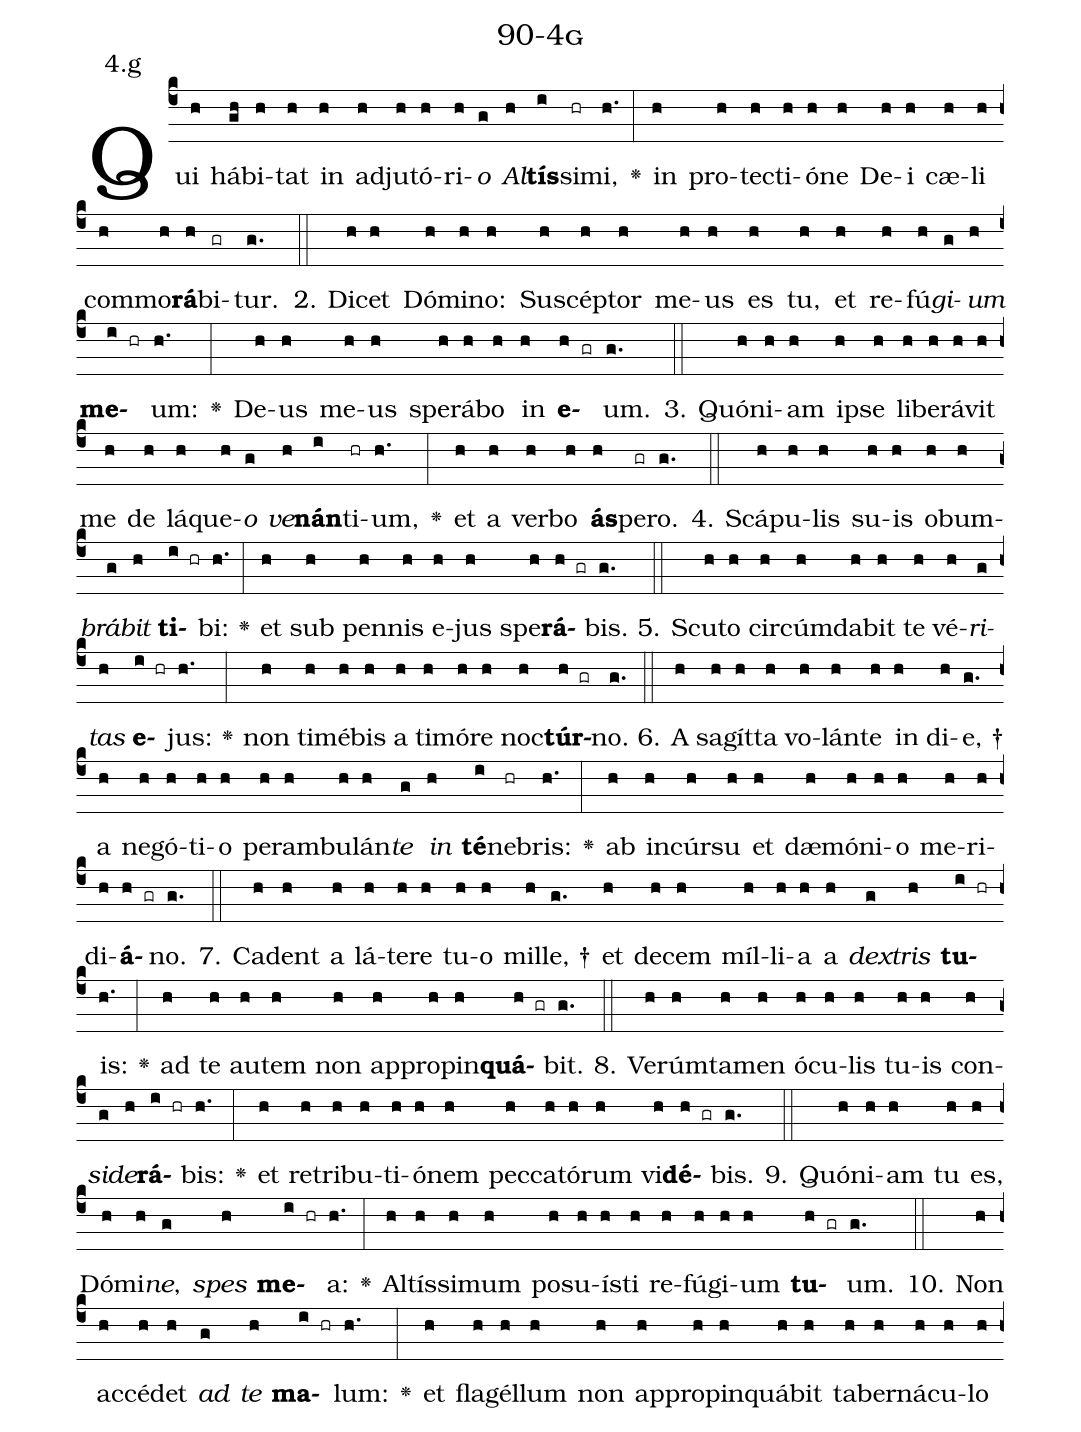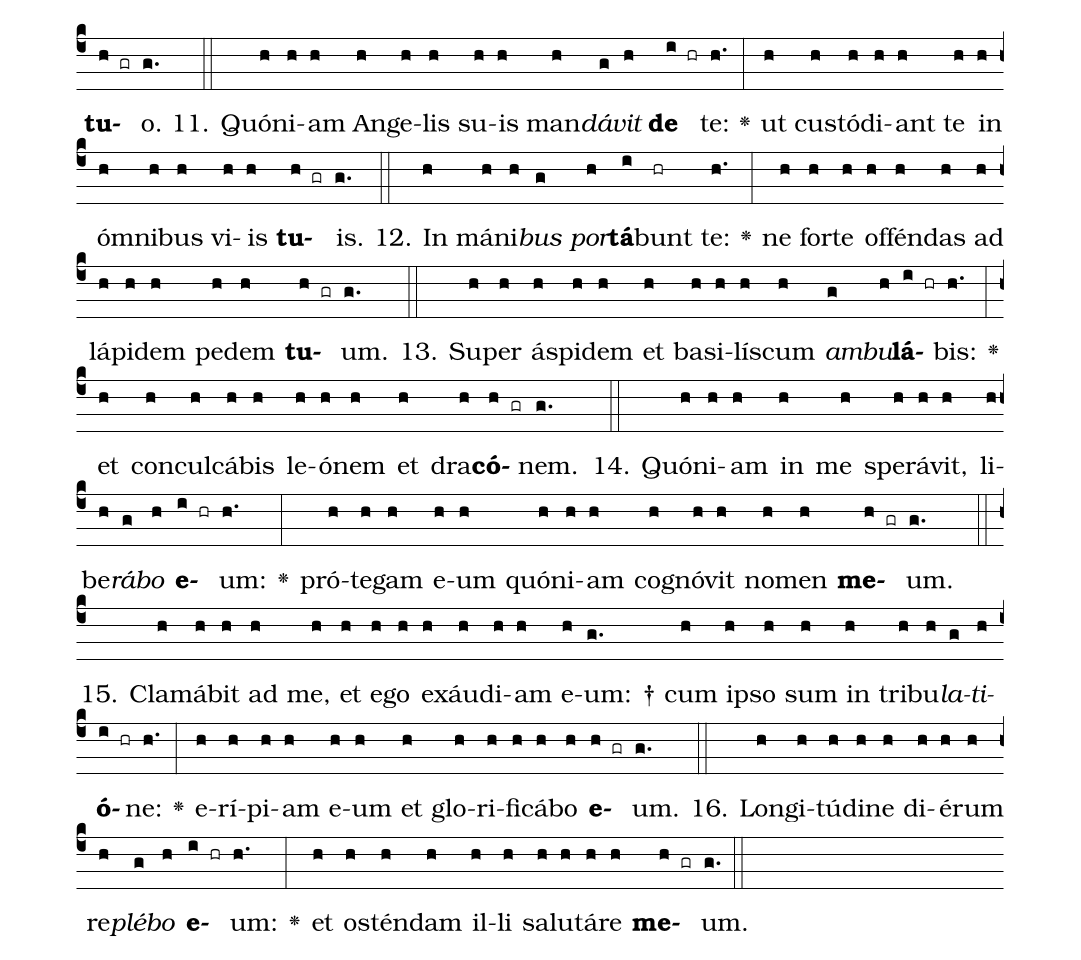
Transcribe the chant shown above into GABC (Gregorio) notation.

name: 90-4g;
annotation: 4.g;
%%
(c4)Qui(h) há(gh)bi(h)tat(h) in(h) ad(h)ju(h)tó(h)ri(h)<i>o</i>(g) <i>Al</i>(h)<b>tís</b>(i)si(hr)mi,(h.) <v>\greheightstar</v>(:) in(h) pro(h)tec(h)ti(h)ó(h)ne(h) De(h)i(h) cæ(h)li(h) com(h)mo(h)<b>rá</b>(h)bi(gr)tur.(g.) (::)
2. Di(h)cet(h) Dó(h)mi(h)no:(h) Su(h)scép(h)tor(h) me(h)us(h) es(h) tu,(h) et(h) re(h)fú(h)<i>gi</i>(g)<i>um</i>(h) <b>me</b>(i hr)um:(h.) <v>\greheightstar</v>(:) De(h)us(h) me(h)us(h) spe(h)rá(h)bo(h) in(h) <b>e</b>(h gr)um.(g.) (::)
3. Quón(h)i(h)am(h) ip(h)se(h) li(h)be(h)rá(h)vit(h) me(h) de(h) lá(h)que(h)<i>o</i>(g) <i>ve</i>(h)<b>nán</b>(i)ti(hr)um,(h.) <v>\greheightstar</v>(:) et(h) a(h) ver(h)bo(h) <b>ás</b>(h)pe(gr)ro.(g.) (::)
4. Scá(h)pu(h)lis(h) su(h)is(h) ob(h)um(h)<i>brá</i>(g)<i>bit</i>(h) <b>ti</b>(i hr)bi:(h.) <v>\greheightstar</v>(:) et(h) sub(h) pen(h)nis(h) e(h)jus(h) spe(h)<b>rá</b>(h gr)bis.(g.) (::)
5. Scu(h)to(h) cir(h)cúm(h)da(h)bit(h) te(h) vé(h)<i>ri</i>(g)<i>tas</i>(h) <b>e</b>(i hr)jus:(h.) <v>\greheightstar</v>(:) non(h) ti(h)mé(h)bis(h) a(h) ti(h)mó(h)re(h) noc(h)<b>túr</b>(h gr)no.(g.) (::)
6. A(h) sa(h)gít(h)ta(h) vo(h)lán(h)te(h) in(h) di(h)e, †(g.) a(h) neg(h)ó(h)ti(h)o(h) per(h)am(h)bu(h)lán(h)<i>te</i>(g) <i>in</i>(h) <b>té</b>(i)ne(hr)bris:(h.) <v>\greheightstar</v>(:) ab(h) in(h)cúr(h)su(h) et(h) dæ(h)mó(h)ni(h)o(h) me(h)ri(h)di(h)<b>á</b>(h gr)no.(g.) (::)
7. Ca(h)dent(h) a(h) lá(h)te(h)re(h) tu(h)o(h) mil(h)le, †(g.) et(h) de(h)cem(h) míl(h)li(h)a(h) a(h) <i>dex</i>(g)<i>tris</i>(h) <b>tu</b>(i hr)is:(h.) <v>\greheightstar</v>(:) ad(h) te(h) au(h)tem(h) non(h) ap(h)pro(h)pin(h)<b>quá</b>(h gr)bit.(g.) (::)
8. Ve(h)rúm(h)ta(h)men(h) ó(h)cu(h)lis(h) tu(h)is(h) con(h)<i>si</i>(g)<i>de</i>(h)<b>rá</b>(i hr)bis:(h.) <v>\greheightstar</v>(:) et(h) re(h)tri(h)bu(h)ti(h)ó(h)nem(h) pec(h)ca(h)tó(h)rum(h) vi(h)<b>dé</b>(h gr)bis.(g.) (::)
9. Quón(h)i(h)am(h) tu(h) es,(h) Dó(h)mi(h)<i>ne</i>,(g) <i>spes</i>(h) <b>me</b>(i hr)a:(h.) <v>\greheightstar</v>(:) Al(h)tís(h)si(h)mum(h) po(h)su(h)ís(h)ti(h) re(h)fú(h)gi(h)um(h) <b>tu</b>(h gr)um.(g.) (::)
10. Non(h) ac(h)cé(h)det(h) <i>ad</i>(g) <i>te</i>(h) <b>ma</b>(i hr)lum:(h.) <v>\greheightstar</v>(:) et(h) fla(h)gél(h)lum(h) non(h) ap(h)pro(h)pin(h)quá(h)bit(h) ta(h)ber(h)ná(h)cu(h)lo(h) <b>tu</b>(h gr)o.(g.) (::)
11. Quón(h)i(h)am(h) An(h)ge(h)lis(h) su(h)is(h) man(h)<i>dá</i>(g)<i>vit</i>(h) <b>de</b>(i hr) te:(h.) <v>\greheightstar</v>(:) ut(h) cus(h)tó(h)di(h)ant(h) te(h) in(h) óm(h)ni(h)bus(h) vi(h)is(h) <b>tu</b>(h gr)is.(g.) (::)
12. In(h) má(h)ni(h)<i>bus</i>(g) <i>por</i>(h)<b>tá</b>(i)bunt(hr) te:(h.) <v>\greheightstar</v>(:) ne(h) for(h)te(h) of(h)fén(h)das(h) ad(h) lá(h)pi(h)dem(h) pe(h)dem(h) <b>tu</b>(h gr)um.(g.) (::)
13. Su(h)per(h) ás(h)pi(h)dem(h) et(h) ba(h)si(h)lís(h)cum(h) <i>am</i>(g)<i>bu</i>(h)<b>lá</b>(i hr)bis:(h.) <v>\greheightstar</v>(:) et(h) con(h)cul(h)cá(h)bis(h) le(h)ó(h)nem(h) et(h) dra(h)<b>có</b>(h gr)nem.(g.) (::)
14. Quón(h)i(h)am(h) in(h) me(h) spe(h)rá(h)vit,(h) li(h)be(h)<i>rá</i>(g)<i>bo</i>(h) <b>e</b>(i hr)um:(h.) <v>\greheightstar</v>(:) pró(h)te(h)gam(h) e(h)um(h) quón(h)i(h)am(h) co(h)gnó(h)vit(h) no(h)men(h) <b>me</b>(h gr)um.(g.) (::)
15. Cla(h)má(h)bit(h) ad(h) me,(h) et(h) e(h)go(h) ex(h)áu(h)di(h)am(h) e(h)um: †(g.) cum(h) ip(h)so(h) sum(h) in(h) tri(h)bu(h)<i>la</i>(g)<i>ti</i>(h)<b>ó</b>(i hr)ne:(h.) <v>\greheightstar</v>(:) e(h)rí(h)pi(h)am(h) e(h)um(h) et(h) glo(h)ri(h)fi(h)cá(h)bo(h) <b>e</b>(h gr)um.(g.) (::)
16. Lon(h)gi(h)tú(h)di(h)ne(h) di(h)é(h)rum(h) re(h)<i>plé</i>(g)<i>bo</i>(h) <b>e</b>(i hr)um:(h.) <v>\greheightstar</v>(:) et(h) os(h)tén(h)dam(h) il(h)li(h) sa(h)lu(h)tá(h)re(h) <b>me</b>(h gr)um.(g.) (::)
